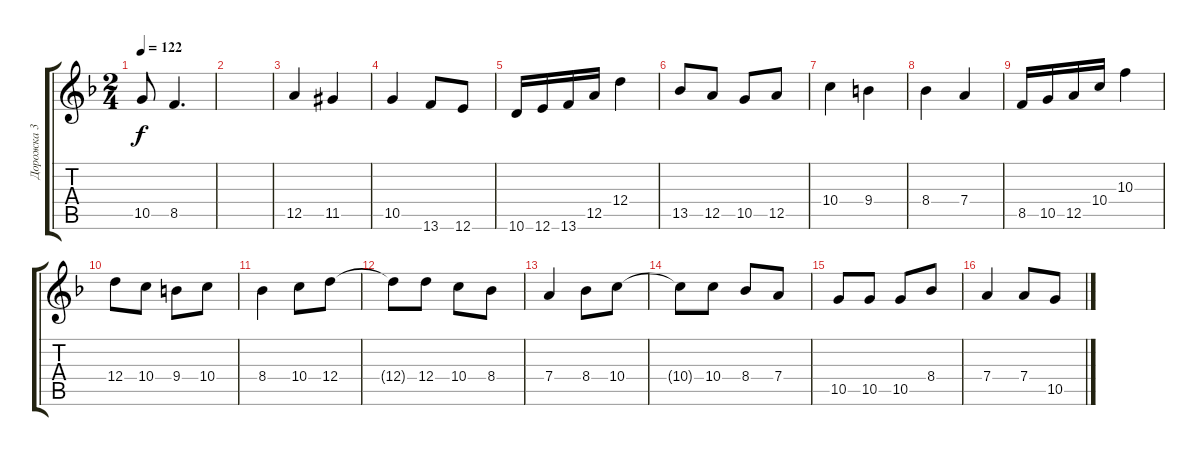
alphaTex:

\track ("Дорожка 3" "Дорожка 3") {instrument acousticguitarsteel}
\staff {score tabs}
\tuning (E4 B3 G3 D3 A2 E2) {hide}
\ts (2 4)
\tempo 122
\clef g2
\ks f
10.5.8{dy f} 8.5.4{d} |
|
12.5.4 11.5{acc #}.4 |
10.5.4 13.6.8 12.6.8 |
10.6.16 12.6.16 13.6.16 12.5.16 12.4.4 |
13.5.8 12.5.8 10.5.8 12.5.8 |
10.4.4 9.4.4 |
8.4.4 7.4.4 |
8.5.16 10.5.16 12.5.16 10.4.16 10.3.4 |
12.4.8 10.4.8 9.4.8 10.4.8 |
8.4.4 10.4.8 12.4.8 |
12.4{t}.8 12.4.8 10.4.8 8.4.8 |
7.4.4 8.4.8 10.4.8 |
10.4{t}.8 10.4.8 8.4.8 7.4.8 |
10.5.8 10.5.8 10.5.8 8.4.8 |
7.4.4 7.4.8 10.5.8
